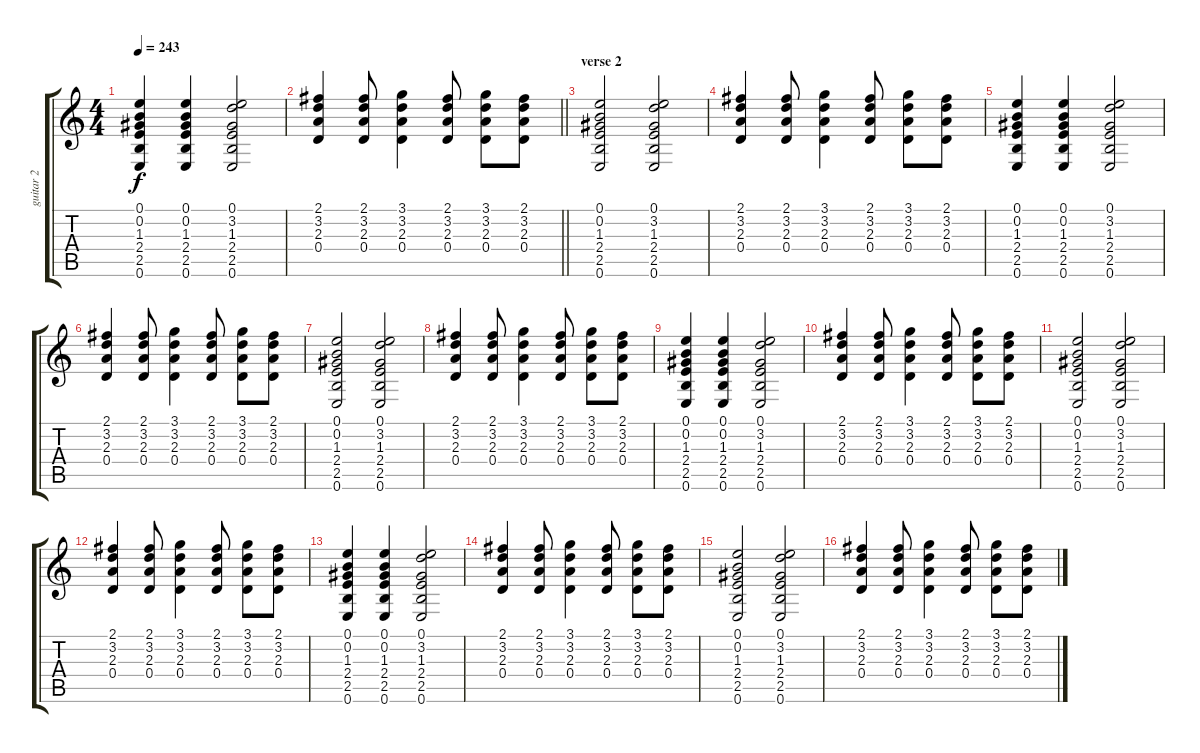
\track ("guitar 2" "guitar 2") {instrument electricguitarclean}
\staff {score tabs}
\tuning (E4 B3 G3 D3 A2 E2) {hide}
\ts (4 4)
\tempo 243
\clef g2
\ks c
(0.1 0.2 1.3 2.4 2.5 0.6).4{dy f} (0.1 0.2 1.3 2.4 2.5 0.6).4 (0.1 3.2 1.3 2.4 2.5 0.6).2 |
\barLineRight lightlight
(2.1 3.2 2.3 0.4).4 (2.1 3.2 2.3 0.4).8 (3.1 3.2 2.3 0.4).4 (2.1 3.2 2.3 0.4).8 (3.1 3.2 2.3 0.4).8 (2.1 3.2 2.3 0.4).8 |
\section ("" "verse 2")
(0.1 0.2 1.3 2.4 2.5 0.6).2 (0.1 3.2 1.3 2.4 2.5 0.6).2 |
(2.1 3.2 2.3 0.4).4 (2.1 3.2 2.3 0.4).8 (3.1 3.2 2.3 0.4).4 (2.1 3.2 2.3 0.4).8 (3.1 3.2 2.3 0.4).8 (2.1 3.2 2.3 0.4).8 |
(0.1 0.2 1.3 2.4 2.5 0.6).4 (0.1 0.2 1.3 2.4 2.5 0.6).4 (0.1 3.2 1.3 2.4 2.5 0.6).2 |
(2.1 3.2 2.3 0.4).4 (2.1 3.2 2.3 0.4).8 (3.1 3.2 2.3 0.4).4 (2.1 3.2 2.3 0.4).8 (3.1 3.2 2.3 0.4).8 (2.1 3.2 2.3 0.4).8 |
(0.1 0.2 1.3 2.4 2.5 0.6).2 (0.1 3.2 1.3 2.4 2.5 0.6).2 |
(2.1 3.2 2.3 0.4).4 (2.1 3.2 2.3 0.4).8 (3.1 3.2 2.3 0.4).4 (2.1 3.2 2.3 0.4).8 (3.1 3.2 2.3 0.4).8 (2.1 3.2 2.3 0.4).8 |
(0.1 0.2 1.3 2.4 2.5 0.6).4 (0.1 0.2 1.3 2.4 2.5 0.6).4 (0.1 3.2 1.3 2.4 2.5 0.6).2 |
(2.1 3.2 2.3 0.4).4 (2.1 3.2 2.3 0.4).8 (3.1 3.2 2.3 0.4).4 (2.1 3.2 2.3 0.4).8 (3.1 3.2 2.3 0.4).8 (2.1 3.2 2.3 0.4).8 |
(0.1 0.2 1.3 2.4 2.5 0.6).2 (0.1 3.2 1.3 2.4 2.5 0.6).2 |
(2.1 3.2 2.3 0.4).4 (2.1 3.2 2.3 0.4).8 (3.1 3.2 2.3 0.4).4 (2.1 3.2 2.3 0.4).8 (3.1 3.2 2.3 0.4).8 (2.1 3.2 2.3 0.4).8 |
(0.1 0.2 1.3 2.4 2.5 0.6).4 (0.1 0.2 1.3 2.4 2.5 0.6).4 (0.1 3.2 1.3 2.4 2.5 0.6).2 |
(2.1 3.2 2.3 0.4).4 (2.1 3.2 2.3 0.4).8 (3.1 3.2 2.3 0.4).4 (2.1 3.2 2.3 0.4).8 (3.1 3.2 2.3 0.4).8 (2.1 3.2 2.3 0.4).8 |
(0.1 0.2 1.3 2.4 2.5 0.6).2 (0.1 3.2 1.3 2.4 2.5 0.6).2 |
(2.1 3.2 2.3 0.4).4 (2.1 3.2 2.3 0.4).8 (3.1 3.2 2.3 0.4).4 (2.1 3.2 2.3 0.4).8 (3.1 3.2 2.3 0.4).8 (2.1 3.2 2.3 0.4).8
